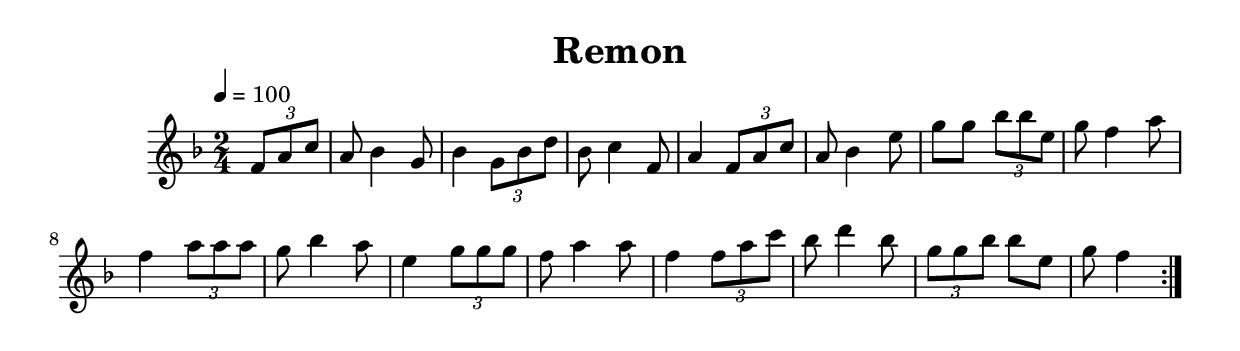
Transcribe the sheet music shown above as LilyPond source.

\version "2.18.2"
\language "english"

% 1 1 5 5

\header {
  title = "Remon"
}

global = {
  \time 2/4
  \key f \major
  \tempo 4=100
}

melody = \relative c' {
  \global
  \repeat volta 2 {\partial 4 \tuplet 3/2 {f8 a8 c8} |  
                   a8 bf4 g8 | bf4 \tuplet 3/2 {g8 bf8 d8} |
                   bf8 c4 f,8 | a4 \tuplet 3/2 {f8 a8 c8} |
                   a8 bf4 e8 | g8 g8 \tuplet 3/2 {bf8 bf8 e,8} |
                   g8 f4 a8 | f4 \tuplet 3/2 {a8 a8 a8} |
                   g8 bf4 a8 | e4 \tuplet 3/2 {g8 g8 g8} |
                   f8 a4 a8 | f4 \tuplet 3/2 {f8 a8 c8} |
                   bf8 d4 bf8 | \tuplet 3/2 {g8 g8 bf8} bf8 e,8 |
                   g8 f4 |
                    
                  
  }  
}

words = \lyricmode {
}

\score {
  <<
    \new Staff { \melody }
    \addlyrics { \words }
  >>
  \layout { }
}

\score {
  <<
    \new Staff \with{midiInstrument=violin} { \unfoldRepeats \melody }
  >>
  \midi { }
}

